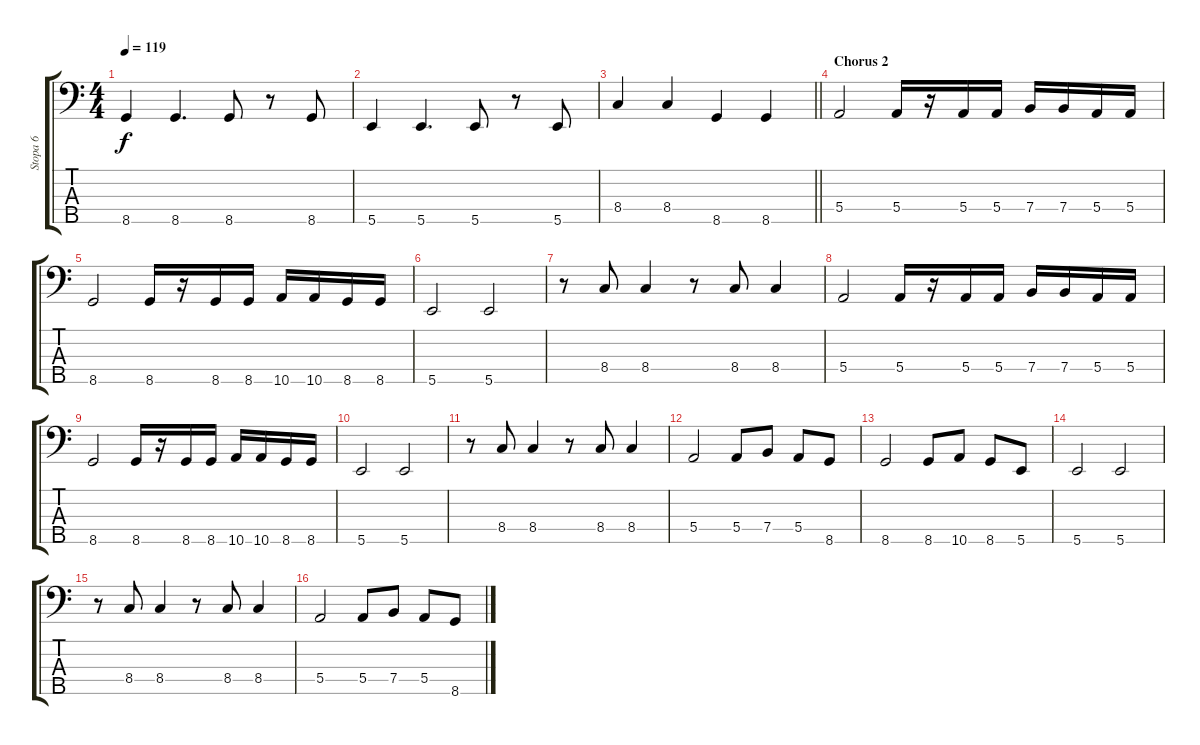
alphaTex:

\track ("Stopa 6" "Stopa 6") {instrument electricbassfinger}
\staff {score tabs}
\tuning (G2 D2 A1 E1 B0) {hide}
\ts (4 4)
\tempo 119
\clef f4
\ks c
8.5.4{dy f} 8.5.4{d} 8.5.8 r.8 8.5.8 |
5.5.4 5.5.4{d} 5.5.8 r.8 5.5.8 |
\barLineRight lightlight
8.4.4 8.4.4 8.5.4 8.5.4 |
\section ("" "Chorus 2")
5.4.2 5.4.16 r.16 5.4.16 5.4.16 7.4.16 7.4.16 5.4.16 5.4.16 |
8.5.2 8.5.16 r.16 8.5.16 8.5.16 10.5.16 10.5.16 8.5.16 8.5.16 |
5.5.2 5.5.2 |
r.8 8.4.8 8.4.4 r.8 8.4.8 8.4.4 |
5.4.2 5.4.16 r.16 5.4.16 5.4.16 7.4.16 7.4.16 5.4.16 5.4.16 |
8.5.2 8.5.16 r.16 8.5.16 8.5.16 10.5.16 10.5.16 8.5.16 8.5.16 |
5.5.2 5.5.2 |
r.8 8.4.8 8.4.4 r.8 8.4.8 8.4.4 |
5.4.2 5.4.8 7.4.8 5.4.8 8.5.8 |
8.5.2 8.5.8 10.5.8 8.5.8 5.5.8 |
5.5.2 5.5.2 |
r.8 8.4.8 8.4.4 r.8 8.4.8 8.4.4 |
5.4.2 5.4.8 7.4.8 5.4.8 8.5.8
